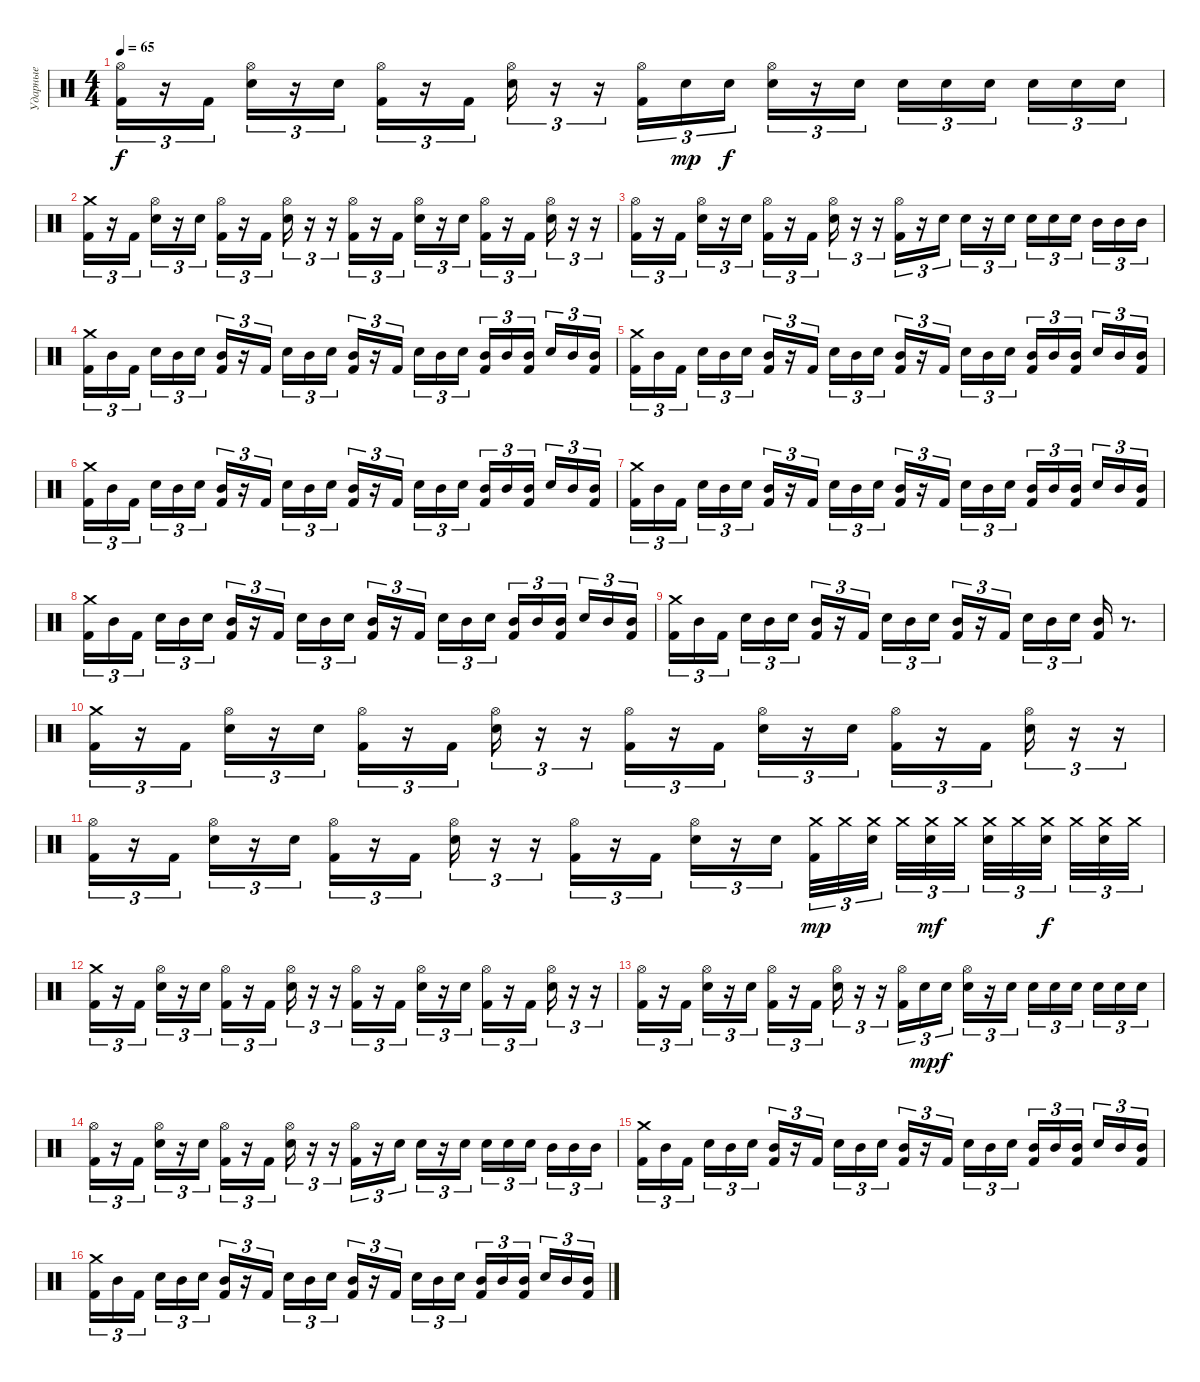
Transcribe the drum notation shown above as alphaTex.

\track ("Ударные" "Ударные") {instrument percussion}
\staff {score}
\articulation defaults
\ts (4 4)
\tempo 65
\clef neutral
\ks c
("Hi-Hat (open)" "Kick (hit) 2").16{tu (3 2) dy f} r.16{tu (3 2)} "Kick (hit) 2".16{tu (3 2)} ("Hi-Hat (open)" "Electric Snare (hit)").16{tu (3 2)} r.16{tu (3 2)} "Electric Snare (hit)".16{tu (3 2)} ("Hi-Hat (open)" "Kick (hit) 2").16{tu (3 2)} r.16{tu (3 2)} "Kick (hit) 2".16{tu (3 2)} ("Hi-Hat (open)" "Electric Snare (hit)").16{tu (3 2)} r.16{tu (3 2)} r.16{tu (3 2)} ("Hi-Hat (open)" "Kick (hit) 2").16{tu (3 2)} "Electric Snare (hit)".16{tu (3 2) dy mp} "Electric Snare (hit)".16{tu (3 2) dy f beam splitsecondary} ("Hi-Hat (open)" "Electric Snare (hit)").16{tu (3 2)} r.16{tu (3 2)} "Electric Snare (hit)".16{tu (3 2)} "Electric Snare (hit)".16{tu (3 2)} "Electric Snare (hit)".16{tu (3 2)} "Electric Snare (hit)".16{tu (3 2) beam splitsecondary} "Electric Snare (hit)".16{tu (3 2)} "Electric Snare (hit)".16{tu (3 2)} "Electric Snare (hit)".16{tu (3 2)} |
("Crash medium (hit)" "Kick (hit) 2").16{tu (3 2)} r.16{tu (3 2)} "Kick (hit) 2".16{tu (3 2)} ("Hi-Hat (open)" "Electric Snare (hit)").16{tu (3 2)} r.16{tu (3 2)} "Electric Snare (hit)".16{tu (3 2)} ("Hi-Hat (open)" "Kick (hit) 2").16{tu (3 2)} r.16{tu (3 2)} "Kick (hit) 2".16{tu (3 2)} ("Hi-Hat (open)" "Electric Snare (hit)").16{tu (3 2)} r.16{tu (3 2)} r.16{tu (3 2)} ("Hi-Hat (open)" "Kick (hit) 2").16{tu (3 2)} r.16{tu (3 2)} "Kick (hit) 2".16{tu (3 2)} ("Hi-Hat (open)" "Electric Snare (hit)").16{tu (3 2)} r.16{tu (3 2)} "Electric Snare (hit)".16{tu (3 2)} ("Hi-Hat (open)" "Kick (hit) 2").16{tu (3 2)} r.16{tu (3 2)} "Kick (hit) 2".16{tu (3 2)} ("Hi-Hat (open)" "Electric Snare (hit)").16{tu (3 2)} r.16{tu (3 2)} r.16{tu (3 2)} |
("Hi-Hat (open)" "Kick (hit) 2").16{tu (3 2)} r.16{tu (3 2)} "Kick (hit) 2".16{tu (3 2)} ("Hi-Hat (open)" "Electric Snare (hit)").16{tu (3 2)} r.16{tu (3 2)} "Electric Snare (hit)".16{tu (3 2)} ("Hi-Hat (open)" "Kick (hit) 2").16{tu (3 2)} r.16{tu (3 2)} "Kick (hit) 2".16{tu (3 2)} ("Hi-Hat (open)" "Electric Snare (hit)").16{tu (3 2)} r.16{tu (3 2)} r.16{tu (3 2)} ("Hi-Hat (open)" "Kick (hit) 2").16{tu (3 2)} r.16{tu (3 2)} "Electric Snare (hit)".16{tu (3 2)} "Electric Snare (hit)".16{tu (3 2)} r.16{tu (3 2)} "Electric Snare (hit)".16{tu (3 2)} "Electric Snare (hit)".16{tu (3 2)} "Electric Snare (hit)".16{tu (3 2)} "Electric Snare (hit)".16{tu (3 2) beam splitsecondary} "Mid Tom (hit)".16{tu (3 2)} "Mid Tom (hit)".16{tu (3 2)} "Mid Tom (hit)".16{tu (3 2)} |
("Crash medium (hit)" "Kick (hit) 2").16{tu (3 2)} "Mid Tom (hit)".16{tu (3 2)} "Kick (hit) 2".16{tu (3 2) beam splitsecondary} "Electric Snare (hit)".16{tu (3 2)} "Mid Tom (hit)".16{tu (3 2)} "Electric Snare (hit)".16{tu (3 2)} ("Mid Tom (hit)" "Kick (hit) 2").16{tu (3 2)} r.16{tu (3 2)} "Kick (hit) 2".16{tu (3 2) beam splitsecondary} "Electric Snare (hit)".16{tu (3 2)} "Mid Tom (hit)".16{tu (3 2)} "Electric Snare (hit)".16{tu (3 2)} ("Mid Tom (hit)" "Kick (hit) 2").16{tu (3 2)} r.16{tu (3 2)} "Kick (hit) 2".16{tu (3 2) beam splitsecondary} "Electric Snare (hit)".16{tu (3 2)} "Mid Tom (hit)".16{tu (3 2)} "Electric Snare (hit)".16{tu (3 2)} ("Mid Tom (hit)" "Kick (hit) 2").16{tu (3 2)} "Mid Tom (hit)".16{tu (3 2)} ("Mid Tom (hit)" "Kick (hit) 2").16{tu (3 2) beam splitsecondary} "Electric Snare (hit)".16{tu (3 2)} "Mid Tom (hit)".16{tu (3 2)} ("Mid Tom (hit)" "Kick (hit) 2").16{tu (3 2)} |
("Crash medium (hit)" "Kick (hit) 2").16{tu (3 2)} "Mid Tom (hit)".16{tu (3 2)} "Kick (hit) 2".16{tu (3 2) beam splitsecondary} "Electric Snare (hit)".16{tu (3 2)} "Mid Tom (hit)".16{tu (3 2)} "Electric Snare (hit)".16{tu (3 2)} ("Mid Tom (hit)" "Kick (hit) 2").16{tu (3 2)} r.16{tu (3 2)} "Kick (hit) 2".16{tu (3 2) beam splitsecondary} "Electric Snare (hit)".16{tu (3 2)} "Mid Tom (hit)".16{tu (3 2)} "Electric Snare (hit)".16{tu (3 2)} ("Mid Tom (hit)" "Kick (hit) 2").16{tu (3 2)} r.16{tu (3 2)} "Kick (hit) 2".16{tu (3 2) beam splitsecondary} "Electric Snare (hit)".16{tu (3 2)} "Mid Tom (hit)".16{tu (3 2)} "Electric Snare (hit)".16{tu (3 2)} ("Mid Tom (hit)" "Kick (hit) 2").16{tu (3 2)} "Mid Tom (hit)".16{tu (3 2)} ("Mid Tom (hit)" "Kick (hit) 2").16{tu (3 2) beam splitsecondary} "Electric Snare (hit)".16{tu (3 2)} "Mid Tom (hit)".16{tu (3 2)} ("Mid Tom (hit)" "Kick (hit) 2").16{tu (3 2)} |
("Crash medium (hit)" "Kick (hit) 2").16{tu (3 2)} "Mid Tom (hit)".16{tu (3 2)} "Kick (hit) 2".16{tu (3 2) beam splitsecondary} "Electric Snare (hit)".16{tu (3 2)} "Mid Tom (hit)".16{tu (3 2)} "Electric Snare (hit)".16{tu (3 2)} ("Mid Tom (hit)" "Kick (hit) 2").16{tu (3 2)} r.16{tu (3 2)} "Kick (hit) 2".16{tu (3 2) beam splitsecondary} "Electric Snare (hit)".16{tu (3 2)} "Mid Tom (hit)".16{tu (3 2)} "Electric Snare (hit)".16{tu (3 2)} ("Mid Tom (hit)" "Kick (hit) 2").16{tu (3 2)} r.16{tu (3 2)} "Kick (hit) 2".16{tu (3 2) beam splitsecondary} "Electric Snare (hit)".16{tu (3 2)} "Mid Tom (hit)".16{tu (3 2)} "Electric Snare (hit)".16{tu (3 2)} ("Mid Tom (hit)" "Kick (hit) 2").16{tu (3 2)} "Mid Tom (hit)".16{tu (3 2)} ("Mid Tom (hit)" "Kick (hit) 2").16{tu (3 2) beam splitsecondary} "Electric Snare (hit)".16{tu (3 2)} "Mid Tom (hit)".16{tu (3 2)} ("Mid Tom (hit)" "Kick (hit) 2").16{tu (3 2)} |
("Crash medium (hit)" "Kick (hit) 2").16{tu (3 2)} "Mid Tom (hit)".16{tu (3 2)} "Kick (hit) 2".16{tu (3 2) beam splitsecondary} "Electric Snare (hit)".16{tu (3 2)} "Mid Tom (hit)".16{tu (3 2)} "Electric Snare (hit)".16{tu (3 2)} ("Mid Tom (hit)" "Kick (hit) 2").16{tu (3 2)} r.16{tu (3 2)} "Kick (hit) 2".16{tu (3 2) beam splitsecondary} "Electric Snare (hit)".16{tu (3 2)} "Mid Tom (hit)".16{tu (3 2)} "Electric Snare (hit)".16{tu (3 2)} ("Mid Tom (hit)" "Kick (hit) 2").16{tu (3 2)} r.16{tu (3 2)} "Kick (hit) 2".16{tu (3 2) beam splitsecondary} "Electric Snare (hit)".16{tu (3 2)} "Mid Tom (hit)".16{tu (3 2)} "Electric Snare (hit)".16{tu (3 2)} ("Mid Tom (hit)" "Kick (hit) 2").16{tu (3 2)} "Mid Tom (hit)".16{tu (3 2)} ("Mid Tom (hit)" "Kick (hit) 2").16{tu (3 2) beam splitsecondary} "Electric Snare (hit)".16{tu (3 2)} "Mid Tom (hit)".16{tu (3 2)} ("Mid Tom (hit)" "Kick (hit) 2").16{tu (3 2)} |
("Crash medium (hit)" "Kick (hit) 2").16{tu (3 2)} "Mid Tom (hit)".16{tu (3 2)} "Kick (hit) 2".16{tu (3 2) beam splitsecondary} "Electric Snare (hit)".16{tu (3 2)} "Mid Tom (hit)".16{tu (3 2)} "Electric Snare (hit)".16{tu (3 2)} ("Mid Tom (hit)" "Kick (hit) 2").16{tu (3 2)} r.16{tu (3 2)} "Kick (hit) 2".16{tu (3 2) beam splitsecondary} "Electric Snare (hit)".16{tu (3 2)} "Mid Tom (hit)".16{tu (3 2)} "Electric Snare (hit)".16{tu (3 2)} ("Mid Tom (hit)" "Kick (hit) 2").16{tu (3 2)} r.16{tu (3 2)} "Kick (hit) 2".16{tu (3 2) beam splitsecondary} "Electric Snare (hit)".16{tu (3 2)} "Mid Tom (hit)".16{tu (3 2)} "Electric Snare (hit)".16{tu (3 2)} ("Mid Tom (hit)" "Kick (hit) 2").16{tu (3 2)} "Mid Tom (hit)".16{tu (3 2)} ("Mid Tom (hit)" "Kick (hit) 2").16{tu (3 2) beam splitsecondary} "Electric Snare (hit)".16{tu (3 2)} "Mid Tom (hit)".16{tu (3 2)} ("Mid Tom (hit)" "Kick (hit) 2").16{tu (3 2)} |
("Crash medium (hit)" "Kick (hit) 2").16{tu (3 2)} "Mid Tom (hit)".16{tu (3 2)} "Kick (hit) 2".16{tu (3 2) beam splitsecondary} "Electric Snare (hit)".16{tu (3 2)} "Mid Tom (hit)".16{tu (3 2)} "Electric Snare (hit)".16{tu (3 2)} ("Mid Tom (hit)" "Kick (hit) 2").16{tu (3 2)} r.16{tu (3 2)} "Kick (hit) 2".16{tu (3 2) beam splitsecondary} "Electric Snare (hit)".16{tu (3 2)} "Mid Tom (hit)".16{tu (3 2)} "Electric Snare (hit)".16{tu (3 2)} ("Mid Tom (hit)" "Kick (hit) 2").16{tu (3 2)} r.16{tu (3 2)} "Kick (hit) 2".16{tu (3 2) beam splitsecondary} "Electric Snare (hit)".16{tu (3 2)} "Mid Tom (hit)".16{tu (3 2)} "Electric Snare (hit)".16{tu (3 2)} ("Mid Tom (hit)" "Kick (hit) 2").16 r.8{d} |
("Crash medium (hit)" "Kick (hit) 2").16{tu (3 2)} r.16{tu (3 2)} "Kick (hit) 2".16{tu (3 2)} ("Hi-Hat (open)" "Electric Snare (hit)").16{tu (3 2)} r.16{tu (3 2)} "Electric Snare (hit)".16{tu (3 2)} ("Hi-Hat (open)" "Kick (hit) 2").16{tu (3 2)} r.16{tu (3 2)} "Kick (hit) 2".16{tu (3 2)} ("Hi-Hat (open)" "Electric Snare (hit)").16{tu (3 2)} r.16{tu (3 2)} r.16{tu (3 2)} ("Hi-Hat (open)" "Kick (hit) 2").16{tu (3 2)} r.16{tu (3 2)} "Kick (hit) 2".16{tu (3 2)} ("Hi-Hat (open)" "Electric Snare (hit)").16{tu (3 2)} r.16{tu (3 2)} "Electric Snare (hit)".16{tu (3 2)} ("Hi-Hat (open)" "Kick (hit) 2").16{tu (3 2)} r.16{tu (3 2)} "Kick (hit) 2".16{tu (3 2)} ("Hi-Hat (open)" "Electric Snare (hit)").16{tu (3 2)} r.16{tu (3 2)} r.16{tu (3 2)} |
("Hi-Hat (open)" "Kick (hit) 2").16{tu (3 2)} r.16{tu (3 2)} "Kick (hit) 2".16{tu (3 2)} ("Hi-Hat (open)" "Electric Snare (hit)").16{tu (3 2)} r.16{tu (3 2)} "Electric Snare (hit)".16{tu (3 2)} ("Hi-Hat (open)" "Kick (hit) 2").16{tu (3 2)} r.16{tu (3 2)} "Kick (hit) 2".16{tu (3 2)} ("Hi-Hat (open)" "Electric Snare (hit)").16{tu (3 2)} r.16{tu (3 2)} r.16{tu (3 2)} ("Hi-Hat (open)" "Kick (hit) 2").16{tu (3 2)} r.16{tu (3 2)} "Kick (hit) 2".16{tu (3 2)} ("Hi-Hat (open)" "Electric Snare (hit)").16{tu (3 2)} r.16{tu (3 2)} "Electric Snare (hit)".16{tu (3 2)} ("Crash medium (hit)" "Kick (hit) 2").32{tu (3 2) dy mp} "Crash medium (hit)".32{tu (3 2)} ("Crash medium (hit)" "Electric Snare (hit)").32{tu (3 2) beam splitsecondary} "Crash medium (hit)".32{tu (3 2)} ("Crash medium (hit)" "Electric Snare (hit)").32{tu (3 2) dy mf} "Crash medium (hit)".32{tu (3 2) beam splitsecondary} ("Crash medium (hit)" "Electric Snare (hit)").32{tu (3 2)} "Crash medium (hit)".32{tu (3 2)} ("Crash medium (hit)" "Electric Snare (hit)").32{tu (3 2) dy f beam splitsecondary} "Crash medium (hit)".32{tu (3 2)} ("Crash medium (hit)" "Electric Snare (hit)").32{tu (3 2)} "Crash medium (hit)".32{tu (3 2)} |
("Crash medium (hit)" "Kick (hit) 2").16{tu (3 2)} r.16{tu (3 2)} "Kick (hit) 2".16{tu (3 2)} ("Hi-Hat (open)" "Electric Snare (hit)").16{tu (3 2)} r.16{tu (3 2)} "Electric Snare (hit)".16{tu (3 2)} ("Hi-Hat (open)" "Kick (hit) 2").16{tu (3 2)} r.16{tu (3 2)} "Kick (hit) 2".16{tu (3 2)} ("Hi-Hat (open)" "Electric Snare (hit)").16{tu (3 2)} r.16{tu (3 2)} r.16{tu (3 2)} ("Hi-Hat (open)" "Kick (hit) 2").16{tu (3 2)} r.16{tu (3 2)} "Kick (hit) 2".16{tu (3 2)} ("Hi-Hat (open)" "Electric Snare (hit)").16{tu (3 2)} r.16{tu (3 2)} "Electric Snare (hit)".16{tu (3 2)} ("Hi-Hat (open)" "Kick (hit) 2").16{tu (3 2)} r.16{tu (3 2)} "Kick (hit) 2".16{tu (3 2)} ("Hi-Hat (open)" "Electric Snare (hit)").16{tu (3 2)} r.16{tu (3 2)} r.16{tu (3 2)} |
("Hi-Hat (open)" "Kick (hit) 2").16{tu (3 2)} r.16{tu (3 2)} "Kick (hit) 2".16{tu (3 2)} ("Hi-Hat (open)" "Electric Snare (hit)").16{tu (3 2)} r.16{tu (3 2)} "Electric Snare (hit)".16{tu (3 2)} ("Hi-Hat (open)" "Kick (hit) 2").16{tu (3 2)} r.16{tu (3 2)} "Kick (hit) 2".16{tu (3 2)} ("Hi-Hat (open)" "Electric Snare (hit)").16{tu (3 2)} r.16{tu (3 2)} r.16{tu (3 2)} ("Hi-Hat (open)" "Kick (hit) 2").16{tu (3 2)} "Electric Snare (hit)".16{tu (3 2) dy mp} "Electric Snare (hit)".16{tu (3 2) dy f beam splitsecondary} ("Hi-Hat (open)" "Electric Snare (hit)").16{tu (3 2)} r.16{tu (3 2)} "Electric Snare (hit)".16{tu (3 2)} "Electric Snare (hit)".16{tu (3 2)} "Electric Snare (hit)".16{tu (3 2)} "Electric Snare (hit)".16{tu (3 2) beam splitsecondary} "Electric Snare (hit)".16{tu (3 2)} "Electric Snare (hit)".16{tu (3 2)} "Electric Snare (hit)".16{tu (3 2)} |
("Hi-Hat (open)" "Kick (hit) 2").16{tu (3 2)} r.16{tu (3 2)} "Kick (hit) 2".16{tu (3 2)} ("Hi-Hat (open)" "Electric Snare (hit)").16{tu (3 2)} r.16{tu (3 2)} "Electric Snare (hit)".16{tu (3 2)} ("Hi-Hat (open)" "Kick (hit) 2").16{tu (3 2)} r.16{tu (3 2)} "Kick (hit) 2".16{tu (3 2)} ("Hi-Hat (open)" "Electric Snare (hit)").16{tu (3 2)} r.16{tu (3 2)} r.16{tu (3 2)} ("Hi-Hat (open)" "Kick (hit) 2").16{tu (3 2)} r.16{tu (3 2)} "Electric Snare (hit)".16{tu (3 2)} "Electric Snare (hit)".16{tu (3 2)} r.16{tu (3 2)} "Electric Snare (hit)".16{tu (3 2)} "Electric Snare (hit)".16{tu (3 2)} "Electric Snare (hit)".16{tu (3 2)} "Electric Snare (hit)".16{tu (3 2) beam splitsecondary} "Mid Tom (hit)".16{tu (3 2)} "Mid Tom (hit)".16{tu (3 2)} "Mid Tom (hit)".16{tu (3 2)} |
("Crash medium (hit)" "Kick (hit) 2").16{tu (3 2)} "Mid Tom (hit)".16{tu (3 2)} "Kick (hit) 2".16{tu (3 2) beam splitsecondary} "Electric Snare (hit)".16{tu (3 2)} "Mid Tom (hit)".16{tu (3 2)} "Electric Snare (hit)".16{tu (3 2)} ("Mid Tom (hit)" "Kick (hit) 2").16{tu (3 2)} r.16{tu (3 2)} "Kick (hit) 2".16{tu (3 2) beam splitsecondary} "Electric Snare (hit)".16{tu (3 2)} "Mid Tom (hit)".16{tu (3 2)} "Electric Snare (hit)".16{tu (3 2)} ("Mid Tom (hit)" "Kick (hit) 2").16{tu (3 2)} r.16{tu (3 2)} "Kick (hit) 2".16{tu (3 2) beam splitsecondary} "Electric Snare (hit)".16{tu (3 2)} "Mid Tom (hit)".16{tu (3 2)} "Electric Snare (hit)".16{tu (3 2)} ("Mid Tom (hit)" "Kick (hit) 2").16{tu (3 2)} "Mid Tom (hit)".16{tu (3 2)} ("Mid Tom (hit)" "Kick (hit) 2").16{tu (3 2) beam splitsecondary} "Electric Snare (hit)".16{tu (3 2)} "Mid Tom (hit)".16{tu (3 2)} ("Mid Tom (hit)" "Kick (hit) 2").16{tu (3 2)} |
("Crash medium (hit)" "Kick (hit) 2").16{tu (3 2)} "Mid Tom (hit)".16{tu (3 2)} "Kick (hit) 2".16{tu (3 2) beam splitsecondary} "Electric Snare (hit)".16{tu (3 2)} "Mid Tom (hit)".16{tu (3 2)} "Electric Snare (hit)".16{tu (3 2)} ("Mid Tom (hit)" "Kick (hit) 2").16{tu (3 2)} r.16{tu (3 2)} "Kick (hit) 2".16{tu (3 2) beam splitsecondary} "Electric Snare (hit)".16{tu (3 2)} "Mid Tom (hit)".16{tu (3 2)} "Electric Snare (hit)".16{tu (3 2)} ("Mid Tom (hit)" "Kick (hit) 2").16{tu (3 2)} r.16{tu (3 2)} "Kick (hit) 2".16{tu (3 2) beam splitsecondary} "Electric Snare (hit)".16{tu (3 2)} "Mid Tom (hit)".16{tu (3 2)} "Electric Snare (hit)".16{tu (3 2)} ("Mid Tom (hit)" "Kick (hit) 2").16{tu (3 2)} "Mid Tom (hit)".16{tu (3 2)} ("Mid Tom (hit)" "Kick (hit) 2").16{tu (3 2) beam splitsecondary} "Electric Snare (hit)".16{tu (3 2)} "Mid Tom (hit)".16{tu (3 2)} ("Mid Tom (hit)" "Kick (hit) 2").16{tu (3 2)}
